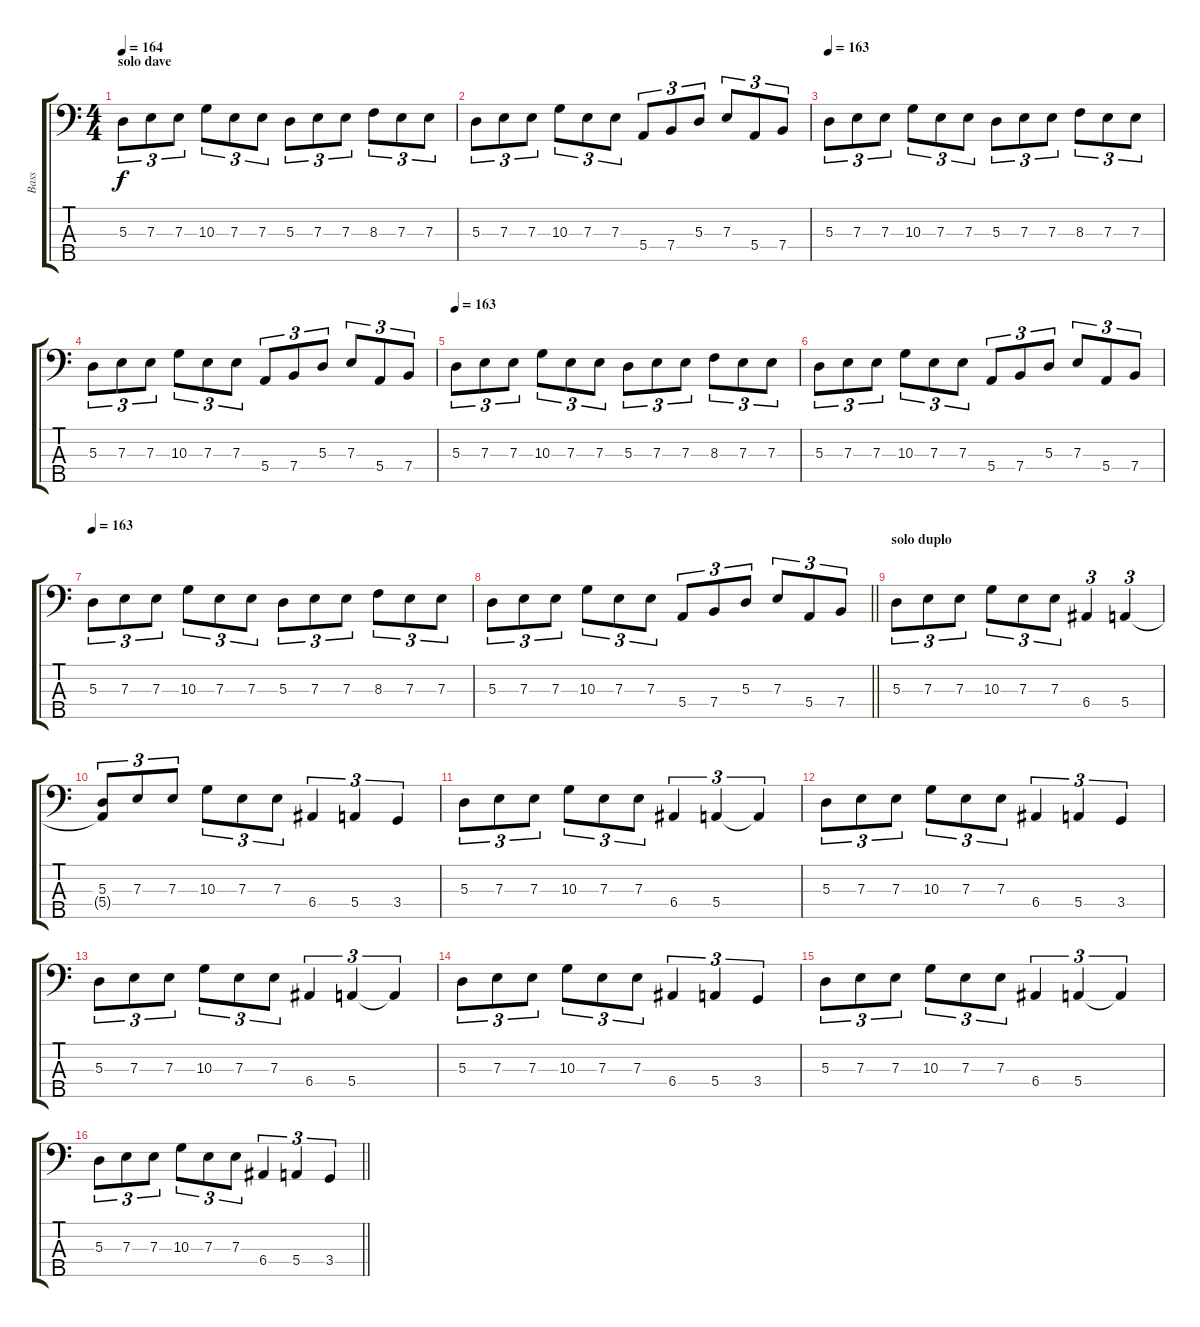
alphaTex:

\track ("Bass" "Bass") {instrument electricbasspick}
\staff {score tabs}
\tuning (G2 D2 A1 E1 B0) {hide}
\ts (4 4)
\section ("" "solo dave")
\tempo 163
\tempo 164
\clef f4
\ks c
5.3.8{tu (3 2) dy f} 7.3.8{tu (3 2)} 7.3.8{tu (3 2)} 10.3.8{tu (3 2)} 7.3.8{tu (3 2)} 7.3.8{tu (3 2)} 5.3.8{tu (3 2)} 7.3.8{tu (3 2)} 7.3.8{tu (3 2)} 8.3.8{tu (3 2)} 7.3.8{tu (3 2)} 7.3.8{tu (3 2)} |
5.3.8{tu (3 2)} 7.3.8{tu (3 2)} 7.3.8{tu (3 2)} 10.3.8{tu (3 2)} 7.3.8{tu (3 2)} 7.3.8{tu (3 2)} 5.4.8{tu (3 2)} 7.4.8{tu (3 2)} 5.3.8{tu (3 2)} 7.3.8{tu (3 2)} 5.4.8{tu (3 2)} 7.4.8{tu (3 2)} |
\tempo 163
5.3.8{tu (3 2)} 7.3.8{tu (3 2)} 7.3.8{tu (3 2)} 10.3.8{tu (3 2)} 7.3.8{tu (3 2)} 7.3.8{tu (3 2)} 5.3.8{tu (3 2)} 7.3.8{tu (3 2)} 7.3.8{tu (3 2)} 8.3.8{tu (3 2)} 7.3.8{tu (3 2)} 7.3.8{tu (3 2)} |
5.3.8{tu (3 2)} 7.3.8{tu (3 2)} 7.3.8{tu (3 2)} 10.3.8{tu (3 2)} 7.3.8{tu (3 2)} 7.3.8{tu (3 2)} 5.4.8{tu (3 2)} 7.4.8{tu (3 2)} 5.3.8{tu (3 2)} 7.3.8{tu (3 2)} 5.4.8{tu (3 2)} 7.4.8{tu (3 2)} |
\tempo 163
5.3.8{tu (3 2)} 7.3.8{tu (3 2)} 7.3.8{tu (3 2)} 10.3.8{tu (3 2)} 7.3.8{tu (3 2)} 7.3.8{tu (3 2)} 5.3.8{tu (3 2)} 7.3.8{tu (3 2)} 7.3.8{tu (3 2)} 8.3.8{tu (3 2)} 7.3.8{tu (3 2)} 7.3.8{tu (3 2)} |
5.3.8{tu (3 2)} 7.3.8{tu (3 2)} 7.3.8{tu (3 2)} 10.3.8{tu (3 2)} 7.3.8{tu (3 2)} 7.3.8{tu (3 2)} 5.4.8{tu (3 2)} 7.4.8{tu (3 2)} 5.3.8{tu (3 2)} 7.3.8{tu (3 2)} 5.4.8{tu (3 2)} 7.4.8{tu (3 2)} |
\tempo 163
5.3.8{tu (3 2)} 7.3.8{tu (3 2)} 7.3.8{tu (3 2)} 10.3.8{tu (3 2)} 7.3.8{tu (3 2)} 7.3.8{tu (3 2)} 5.3.8{tu (3 2)} 7.3.8{tu (3 2)} 7.3.8{tu (3 2)} 8.3.8{tu (3 2)} 7.3.8{tu (3 2)} 7.3.8{tu (3 2)} |
\barLineRight lightlight
5.3.8{tu (3 2)} 7.3.8{tu (3 2)} 7.3.8{tu (3 2)} 10.3.8{tu (3 2)} 7.3.8{tu (3 2)} 7.3.8{tu (3 2)} 5.4.8{tu (3 2)} 7.4.8{tu (3 2)} 5.3.8{tu (3 2)} 7.3.8{tu (3 2)} 5.4.8{tu (3 2)} 7.4.8{tu (3 2)} |
\section ("" "solo duplo")
5.3.8{tu (3 2)} 7.3.8{tu (3 2)} 7.3.8{tu (3 2)} 10.3.8{tu (3 2)} 7.3.8{tu (3 2)} 7.3.8{tu (3 2)} 6.4.4{tu (3 2)} 5.4.4{tu (3 2)} |
(5.3 5.4{t}).8{tu (3 2)} 7.3.8{tu (3 2)} 7.3.8{tu (3 2)} 10.3.8{tu (3 2)} 7.3.8{tu (3 2)} 7.3.8{tu (3 2)} 6.4.4{tu (3 2)} 5.4.4{tu (3 2)} 3.4.4{tu (3 2)} |
5.3.8{tu (3 2)} 7.3.8{tu (3 2)} 7.3.8{tu (3 2)} 10.3.8{tu (3 2)} 7.3.8{tu (3 2)} 7.3.8{tu (3 2)} 6.4.4{tu (3 2)} 5.4.4{tu (3 2)} 5.4{t}.4{tu (3 2)} |
5.3.8{tu (3 2)} 7.3.8{tu (3 2)} 7.3.8{tu (3 2)} 10.3.8{tu (3 2)} 7.3.8{tu (3 2)} 7.3.8{tu (3 2)} 6.4.4{tu (3 2)} 5.4.4{tu (3 2)} 3.4.4{tu (3 2)} |
5.3.8{tu (3 2)} 7.3.8{tu (3 2)} 7.3.8{tu (3 2)} 10.3.8{tu (3 2)} 7.3.8{tu (3 2)} 7.3.8{tu (3 2)} 6.4.4{tu (3 2)} 5.4.4{tu (3 2)} 5.4{t}.4{tu (3 2)} |
5.3.8{tu (3 2)} 7.3.8{tu (3 2)} 7.3.8{tu (3 2)} 10.3.8{tu (3 2)} 7.3.8{tu (3 2)} 7.3.8{tu (3 2)} 6.4.4{tu (3 2)} 5.4.4{tu (3 2)} 3.4.4{tu (3 2)} |
5.3.8{tu (3 2)} 7.3.8{tu (3 2)} 7.3.8{tu (3 2)} 10.3.8{tu (3 2)} 7.3.8{tu (3 2)} 7.3.8{tu (3 2)} 6.4.4{tu (3 2)} 5.4.4{tu (3 2)} 5.4{t}.4{tu (3 2)} |
\barLineRight lightlight
5.3.8{tu (3 2)} 7.3.8{tu (3 2)} 7.3.8{tu (3 2)} 10.3.8{tu (3 2)} 7.3.8{tu (3 2)} 7.3.8{tu (3 2)} 6.4.4{tu (3 2)} 5.4.4{tu (3 2)} 3.4.4{tu (3 2)}
